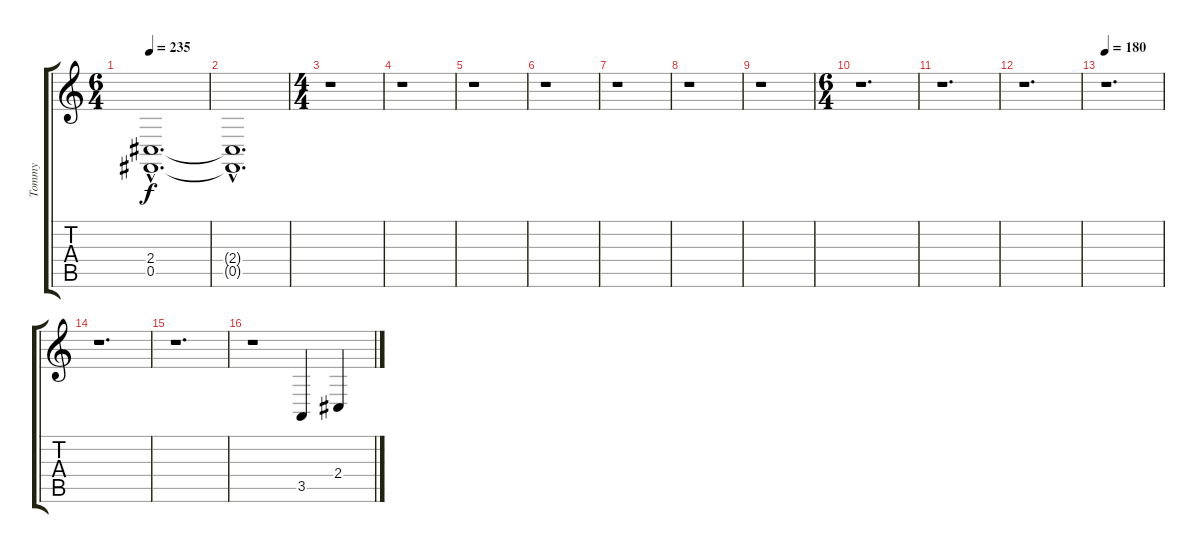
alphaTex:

\track ("Tommy" "Tommy") {instrument churchorgan}
\staff {score tabs}
\tuning (Db4 Ab3 E3 B2 Gb2 Db2) {hide}
\ts (6 4)
\tempo 235
\clef g2
\ks c
(2.4{hac t} 0.5{hac t}).1{d dy f} |
(2.4{hac t} 0.5{hac t}).1{d} |
\ts (4 4)
\section ("" "")
r.1 |
r.1 |
r.1 |
r.1 |
r.1 |
r.1 |
r.1 |
\ts (6 4)
r.1{d} |
r.1{d} |
r.1{d} |
\section ("" "")
\tempo 180
r.1{d} |
r.1{d} |
r.1{d} |
r.1 3.5.4 2.4.4
